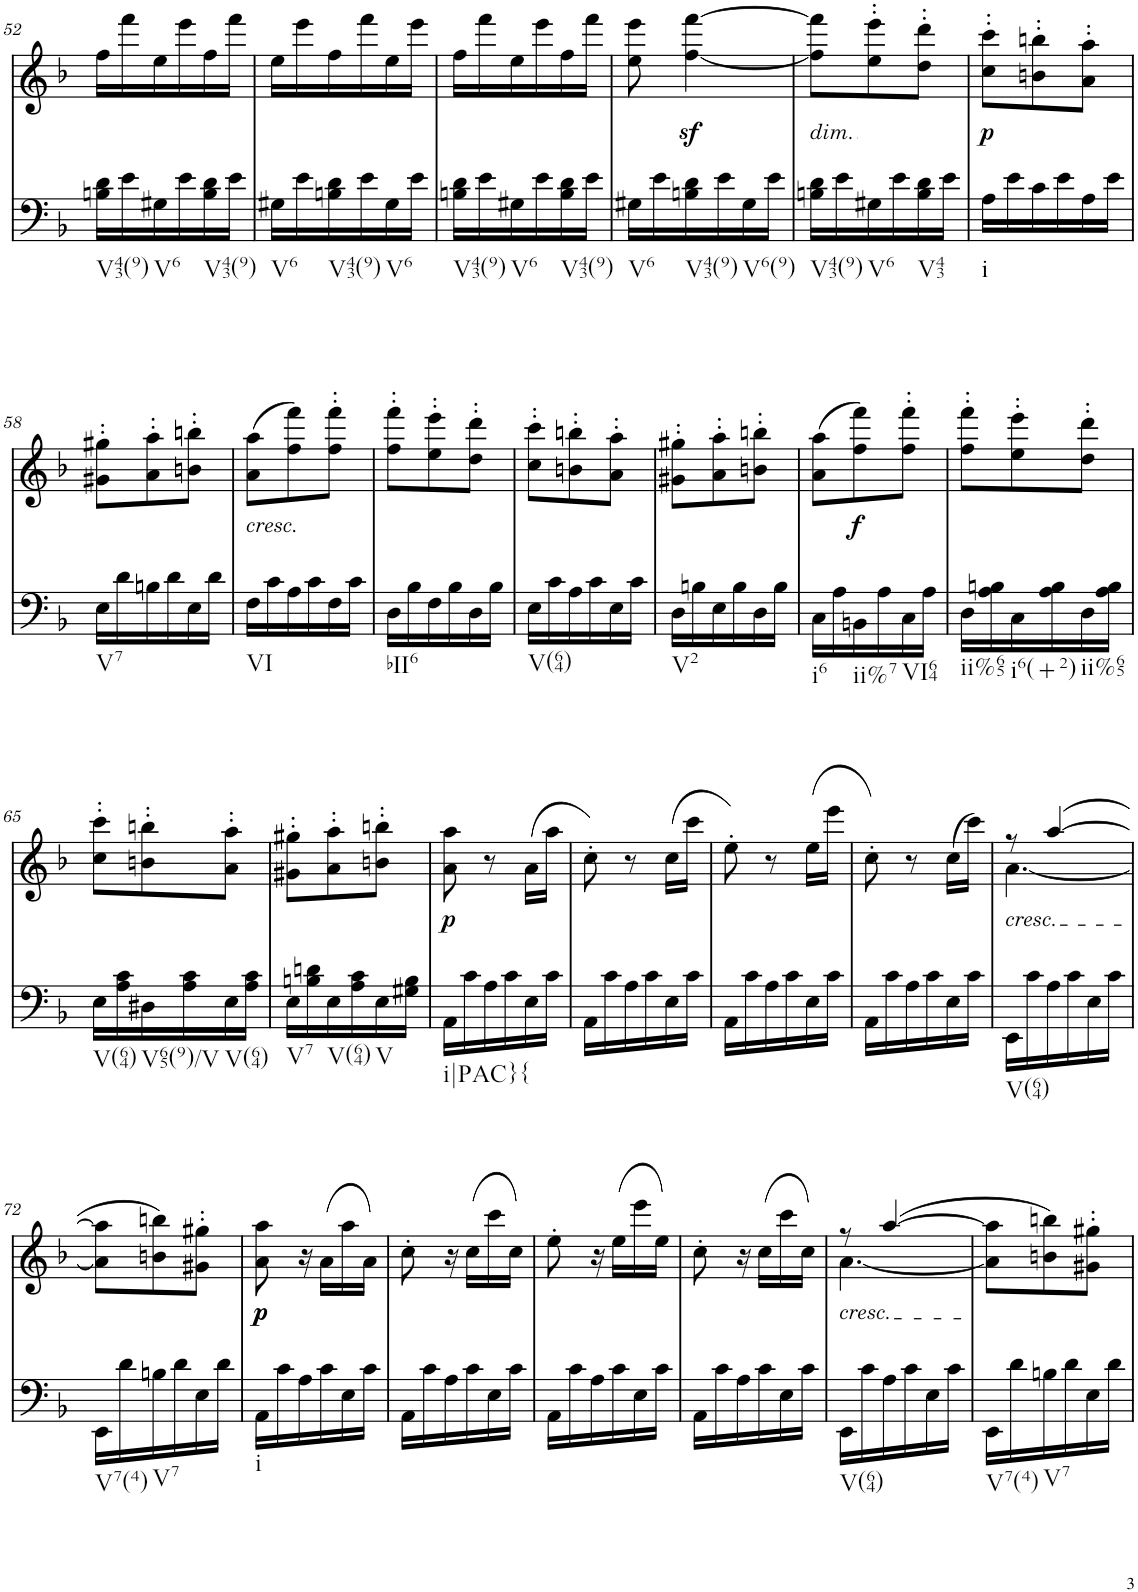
**kern	**kern	**text	**dynam
*part2	*part1	*part1	*part1
*staff2	*staff1	*staff1	*staff1
*I"Piano	*I"Piano	*	*
*I'Pno	*I'Pno	*	*
!!LO:PB:g=z
*clefF4	*clefG2	*	*
*k[b-]	*k[b-]	*	*
*d:	*d:	*	*
*M3/8	*M3/8	*	*
=52	=52	=52	=52
!LO:TX:b:t=V43(9)	!	!	!
16Bn\ 16d\LL	16ff\LL	.	.
16e\	16fff\	.	.
!LO:TX:b:t=V6	!	!	!
16G#X\	16ee\	.	.
16e\	16eee\	.	.
!LO:TX:b:t=V43(9)	!	!	!
16B\ 16d\	16ff\	.	.
16e\JJ	16fff\JJ	.	.
=53	=53	=53	=53
!LO:TX:b:t=V6	!	!	!
16G#X\LL	16ee\LL	.	.
16e\	16eee\	.	.
!LO:TX:b:t=V43(9)	!	!	!
16Bn\ 16d\	16ff\	.	.
16e\	16fff\	.	.
!LO:TX:b:t=V6	!	!	!
16G#\	16ee\	.	.
16e\JJ	16eee\JJ	.	.
=54	=54	=54	=54
!LO:TX:b:t=V43(9)	!	!	!
16Bn\ 16d\LL	16ff\LL	.	.
16e\	16fff\	.	.
!LO:TX:b:t=V6	!	!	!
16G#X\	16ee\	.	.
16e\	16eee\	.	.
!LO:TX:b:t=V43(9)	!	!	!
16B\ 16d\	16ff\	.	.
16e\JJ	16fff\JJ	.	.
=55	=55	=55	=55
!LO:TX:b:t=V6	!	!	!
16G#X\LL	8ee\ 8eee\	.	.
16e\	.	.	.
!LO:TX:b:t=V43(9)	!	!	!
16Bn\ 16d\	[4ff\z< [4fff\z<	.	.
16e\	.	.	.
!LO:TX:b:t=V6(9)	!	!	!
16G#\	.	.	.
16e\JJ	.	.	.
=56	=56	=56	=56
!	!LO:TX:b:i:t=dim.	!	!
!LO:TX:b:t=V43(9)	!	!	!
16Bn\ 16d\LL	8ff\] 8fff\]L	.	.
16e\	.	.	.
!LO:TX:b:t=V6	!	!	!
16G#X\	8ee\' 8eee\'	.	.
16e\	.	.	.
!LO:TX:b:t=V43	!	!	!
16B\ 16d\	8dd\' 8ddd\'J	.	.
16e\JJ	.	.	.
=57	=57	=57	=57
!LO:TX:b:t=i	!	!	!
!	!	!LO:LY:b	!LO:DY:b
16A\LL	8cc\' 8ccc\'L	p	p
16e\	.	.	.
16c\	8bn\' 8bbn\'	.	.
16e\	.	.	.
16A\	8a\' 8aa\'J	.	.
16e\JJ	.	.	.
!!LO:LB:g=z
=58	=58	=58	=58
!LO:TX:b:t=V7	!	!	!
16E\LL	8g#X\' 8gg#X\'L	.	.
16d\	.	.	.
16Bn\	8a\' 8aa\'	.	.
16d\	.	.	.
16E\	8bn\' 8bbn\'J	.	.
16d\JJ	.	.	.
=59	=59	=59	=59
!	!LO:TX:b:i:t=cresc.	!	!
!LO:TX:b:t=VI	!	!	!
16F\LL	(8a\ 8aa\L	.	.
16c\	.	.	.
16A\	8ff\ 8fff\)	.	.
16c\	.	.	.
16F\	8ff\' 8fff\'J	.	.
16c\JJ	.	.	.
=60	=60	=60	=60
!LO:TX:b:t=bII6	!	!	!
16D\LL	8ff\' 8fff\'L	.	.
16B-\	.	.	.
16F\	8ee\' 8eee\'	.	.
16B-\	.	.	.
16D\	8dd\' 8ddd\'J	.	.
16B-\JJ	.	.	.
=61	=61	=61	=61
!LO:TX:b:t=V(64)	!	!	!
16E\LL	8cc\' 8ccc\'L	.	.
16c\	.	.	.
16A\	8bn\' 8bbn\'	.	.
16c\	.	.	.
16E\	8a\' 8aa\'J	.	.
16c\JJ	.	.	.
=62	=62	=62	=62
!LO:TX:b:t=V2	!	!	!
16D\LL	8g#X\' 8gg#X\'L	.	.
16Bn\	.	.	.
16E\	8a\' 8aa\'	.	.
16B\	.	.	.
16D\	8bn\' 8bbn\'J	.	.
16B\JJ	.	.	.
=63	=63	=63	=63
!LO:TX:b:t=i6	!	!	!
16C\LL	(8a\ 8aa\L	.	.
16A\	.	.	.
!LO:TX:b:t=ii%7	!	!	!
!	!	!LO:LY:b	!LO:DY:b
16BBn\	8ff\ 8fff\)	f	f
16A\	.	.	.
!LO:TX:b:t=VI64	!	!	!
16C\	8ff\' 8fff\'J	.	.
16A\JJ	.	.	.
=64	=64	=64	=64
!LO:TX:b:t=ii%65	!	!	!
16D\LL	8ff\' 8fff\'L	.	.
16A\ 16Bn\	.	.	.
!LO:TX:b:t=i6(+2)	!	!	!
16C\	8ee\' 8eee\'	.	.
16A\ 16B\	.	.	.
!LO:TX:b:t=ii%65	!	!	!
16D\	8dd\' 8ddd\'J	.	.
16A\ 16B\JJ	.	.	.
!!LO:LB:g=z
=65	=65	=65	=65
!LO:TX:b:t=V(64)	!	!	!
16E\LL	8cc\' 8ccc\'L	.	.
16A\ 16c\	.	.	.
!LO:TX:b:t=V65(9)/V	!	!	!
16D#X\	8bn\' 8bbn\'	.	.
16A\ 16c\	.	.	.
!LO:TX:b:t=V(64)	!	!	!
16E\	8a\' 8aa\'J	.	.
16A\ 16c\JJ	.	.	.
=66	=66	=66	=66
!LO:TX:b:t=V7	!	!	!
16E\LL	8g#X\' 8gg#X\'L	.	.
16Bn\ 16dn\	.	.	.
!LO:TX:b:t=V(64)	!	!	!
16E\	8a\' 8aa\'	.	.
16A\ 16c\	.	.	.
!LO:TX:b:t=V	!	!	!
16E\	8bn\' 8bbn\'J	.	.
16G#X\ 16B\JJ	.	.	.
=67	=67	=67	=67
!LO:TX:b:t=i|PAC}{	!	!	!
!	!	!LO:LY:b	!LO:DY:b
16AA\LL	8a\ 8aa\	p	p
16c\	.	.	.
16A\	8r	.	.
16c\	.	.	.
16E\	(16a\LL	.	.
16c\JJ	16aa\JJ	.	.
=68	=68	=68	=68
16AA\LL	8cc'\)	.	.
16c\	.	.	.
16A\	8r	.	.
16c\	.	.	.
16E\	(16cc\LL	.	.
16c\JJ	16ccc\JJ	.	.
=69	=69	=69	=69
16AA\LL	8ee'\)	.	.
16c\	.	.	.
16A\	8r	.	.
16c\	.	.	.
16E\	(16ee\LL	.	.
16c\JJ	16eee\JJ	.	.
=70	=70	=70	=70
16AA\LL	8cc'\)	.	.
16c\	.	.	.
16A\	8r	.	.
16c\	.	.	.
16E\	(16cc\LL	.	.
16c\JJ	16ccc\JJ)	.	.
=71	=71	=71	=71
*	*^	*	*
!	!LO:TX:b:i:t=cresc.	!	!	!
!LO:TX:b:t=V(64)	!	!	!	!
16EE\LL	8r	[4.a\	.	.
16c\	.	.	.	.
16A\	([4aa/	.	.	.
16c\	.	.	.	.
16E\	.	.	.	.
16c\JJ	.	.	.	.
*	*v	*v	*	*
!!LO:LB:g=z
=72	=72	=72	=72
!LO:TX:b:t=V7(4)	!	!	!
16EE\LL	8a\] 8aa\]L	.	.
16d\	.	.	.
!LO:TX:b:t=V7	!	!	!
16Bn\	8bn\ 8bbn\)	.	.
16d\	.	.	.
16E\	8g#X\' 8gg#X\'J	.	.
16d\JJ	.	.	.
=73	=73	=73	=73
!LO:TX:b:t=i	!	!	!
!	!	!	!LO:DY:b
!	!	!	!LO:DY:n=1:b
16AA\LL	8a\ 8aa\	.	p p
16c\	.	.	.
16A\	16r	.	.
!	!	!LO:LY:b	!
16c\	(16a\LL	p	.
16E\	16aa\	.	.
16c\JJ	16a\JJ)	.	.
=74	=74	=74	=74
16AA\LL	8cc'\	.	.
16c\	.	.	.
16A\	16r	.	.
16c\	(16cc\LL	.	.
16E\	16ccc\	.	.
16c\JJ	16cc\JJ)	.	.
=75	=75	=75	=75
16AA\LL	8ee'\	.	.
16c\	.	.	.
16A\	16r	.	.
16c\	(16ee\LL	.	.
16E\	16eee\	.	.
16c\JJ	16ee\JJ)	.	.
=76	=76	=76	=76
16AA\LL	8cc'\	.	.
16c\	.	.	.
16A\	16r	.	.
16c\	(16cc\LL	.	.
16E\	16ccc\	.	.
16c\JJ	16cc\JJ)	.	.
=77	=77	=77	=77
*	*^	*	*
!	!LO:TX:b:i:t=cresc.	!	!	!
!LO:TX:b:t=V(64)	!	!	!	!
16EE\LL	8r	[4.a\	.	.
16c\	.	.	.	.
16A\	([4aa/	.	.	.
16c\	.	.	.	.
16E\	.	.	.	.
16c\JJ	.	.	.	.
*	*v	*v	*	*
=78	=78	=78	=78
!LO:TX:b:t=V7(4)	!	!	!
16EE\LL	8a\] 8aa\]L	.	.
16d\	.	.	.
!LO:TX:b:t=V7	!	!	!
16Bn\	8bn\ 8bbn\)	.	.
16d\	.	.	.
16E\	8g#X\' 8gg#X\'J	.	.
16d\JJ	.	.	.
=	=	=	=
*-	*-	*-	*-
